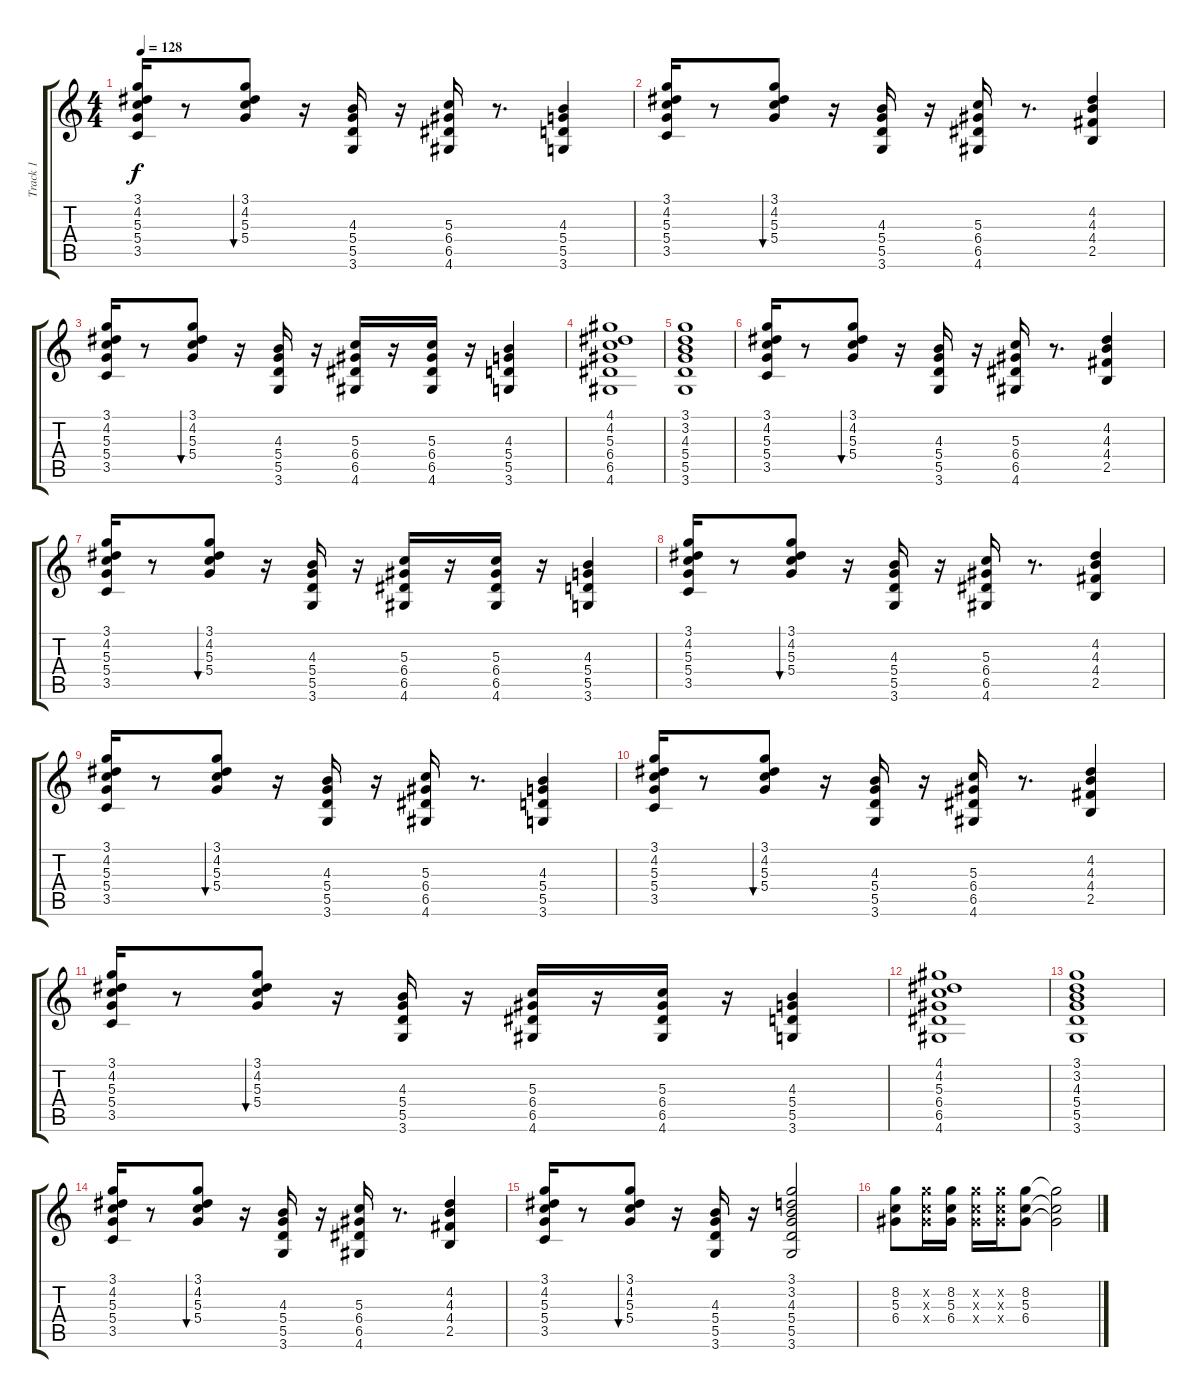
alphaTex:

\track ("Track 1" "Track 1") {instrument overdrivenguitar}
\staff {score tabs}
\tuning (E4 B3 G3 D3 A2 E2) {hide}
\ts (4 4)
\tempo 128
\clef g2
\ks c
(3.1 4.2 5.3 5.4 3.5).16{dy f} r.8 (3.1 4.2 5.3 5.4).8{bu 120} r.16 (4.3 5.4 5.5 3.6).16 r.16 (5.3 6.4 6.5 4.6).16 r.8{d} (4.3 5.4 5.5 3.6).4 |
(3.1 4.2 5.3 5.4 3.5).16 r.8 (3.1 4.2 5.3 5.4).8{bu 120} r.16 (4.3 5.4 5.5 3.6).16 r.16 (5.3 6.4 6.5 4.6).16 r.8{d} (4.2 4.3 4.4 2.5).4 |
(3.1 4.2 5.3 5.4 3.5).16 r.8 (3.1 4.2 5.3 5.4).8{bu 120} r.16 (4.3 5.4 5.5 3.6).16 r.16 (5.3 6.4 6.5 4.6).16 r.16 (5.3 6.4 6.5 4.6).16 r.16 (4.3 5.4 5.5 3.6).4 |
(4.1 4.2 5.3 6.4 6.5 4.6).1 |
(3.1 3.2 4.3 5.4 5.5 3.6).1 |
(3.1 4.2 5.3 5.4 3.5).16 r.8 (3.1 4.2 5.3 5.4).8{bu 120} r.16 (4.3 5.4 5.5 3.6).16 r.16 (5.3 6.4 6.5 4.6).16 r.8{d} (4.2 4.3 4.4 2.5).4 |
(3.1 4.2 5.3 5.4 3.5).16 r.8 (3.1 4.2 5.3 5.4).8{bu 120} r.16 (4.3 5.4 5.5 3.6).16 r.16 (5.3 6.4 6.5 4.6).16 r.16 (5.3 6.4 6.5 4.6).16 r.16 (4.3 5.4 5.5 3.6).4 |
(3.1 4.2 5.3 5.4 3.5).16 r.8 (3.1 4.2 5.3 5.4).8{bu 120} r.16 (4.3 5.4 5.5 3.6).16 r.16 (5.3 6.4 6.5 4.6).16 r.8{d} (4.2 4.3 4.4 2.5).4 |
(3.1 4.2 5.3 5.4 3.5).16 r.8 (3.1 4.2 5.3 5.4).8{bu 120} r.16 (4.3 5.4 5.5 3.6).16 r.16 (5.3 6.4 6.5 4.6).16 r.8{d} (4.3 5.4 5.5 3.6).4 |
(3.1 4.2 5.3 5.4 3.5).16 r.8 (3.1 4.2 5.3 5.4).8{bu 120} r.16 (4.3 5.4 5.5 3.6).16 r.16 (5.3 6.4 6.5 4.6).16 r.8{d} (4.2 4.3 4.4 2.5).4 |
(3.1 4.2 5.3 5.4 3.5).16 r.8 (3.1 4.2 5.3 5.4).8{bu 120} r.16 (4.3 5.4 5.5 3.6).16 r.16 (5.3 6.4 6.5 4.6).16 r.16 (5.3 6.4 6.5 4.6).16 r.16 (4.3 5.4 5.5 3.6).4 |
(4.1 4.2 5.3 6.4 6.5 4.6).1 |
(3.1 3.2 4.3 5.4 5.5 3.6).1 |
(3.1 4.2 5.3 5.4 3.5).16 r.8 (3.1 4.2 5.3 5.4).8{bu 120} r.16 (4.3 5.4 5.5 3.6).16 r.16 (5.3 6.4 6.5 4.6).16 r.8{d} (4.2 4.3 4.4 2.5).4 |
(3.1 4.2 5.3 5.4 3.5).16 r.8 (3.1 4.2 5.3 5.4).8{bu 120} r.16 (4.3 5.4 5.5 3.6).16 r.16 (3.1 3.2 4.3 5.4 5.5 3.6).2 |
(8.2 5.3 6.4).8 (8.2{x} 5.3{x} 6.4{x}).16 (8.2 5.3 6.4).16 (8.2{x} 5.3{x} 6.4{x}).16 (8.2{x} 5.3{x} 6.4{x}).16 (8.2 5.3 6.4).8 (8.2{t} 5.3{t} 6.4{t}).2
